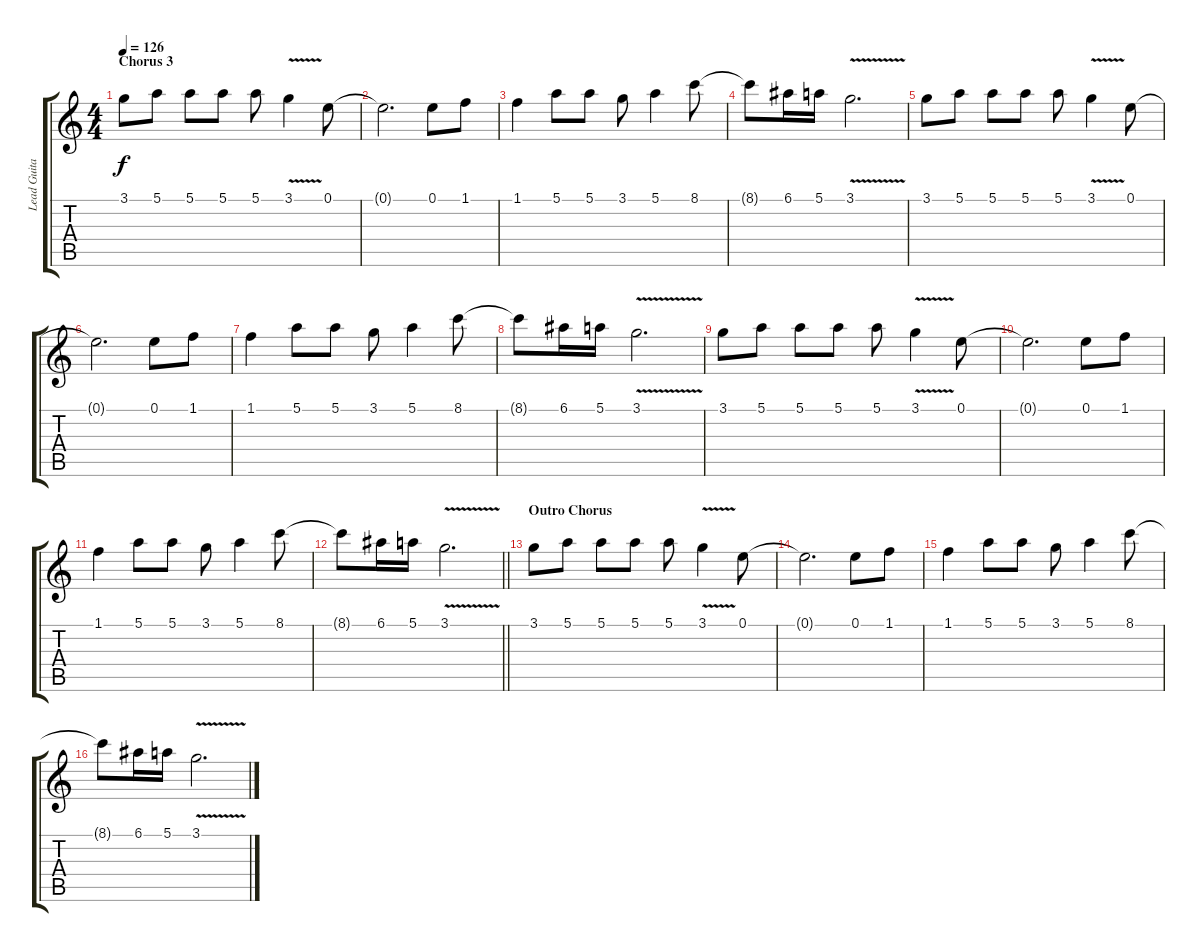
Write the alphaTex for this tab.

\track ("Lead Guitar - Chris" "Lead Guita") {instrument distortionguitar}
\staff {score tabs}
\tuning (E4 B3 G3 D3 A2 E2) {hide}
\ts (4 4)
\section ("" "Chorus 3")
\tempo 126
\clef g2
\ks c
3.1.8{dy f} 5.1.8 5.1.8 5.1.8 5.1.8 3.1{v}.4 0.1.8 |
0.1{t}.2{d} 0.1.8 1.1.8 |
1.1.4 5.1.8 5.1.8 3.1.8 5.1.4 8.1.8 |
8.1{t}.8 6.1.16 5.1.16 3.1{v}.2{d} |
3.1.8 5.1.8 5.1.8 5.1.8 5.1.8 3.1{v}.4 0.1.8 |
0.1{t}.2{d} 0.1.8 1.1.8 |
1.1.4 5.1.8 5.1.8 3.1.8 5.1.4 8.1.8 |
8.1{t}.8 6.1.16 5.1.16 3.1{v}.2{d} |
3.1.8 5.1.8 5.1.8 5.1.8 5.1.8 3.1{v}.4 0.1.8 |
0.1{t}.2{d} 0.1.8 1.1.8 |
1.1.4 5.1.8 5.1.8 3.1.8 5.1.4 8.1.8 |
\barLineRight lightlight
8.1{t}.8 6.1.16 5.1.16 3.1{v}.2{d} |
\section ("" "Outro Chorus")
3.1.8 5.1.8 5.1.8 5.1.8 5.1.8 3.1{v}.4 0.1.8 |
0.1{t}.2{d} 0.1.8 1.1.8 |
1.1.4 5.1.8 5.1.8 3.1.8 5.1.4 8.1.8 |
8.1{t}.8 6.1.16 5.1.16 3.1{v}.2{d}
